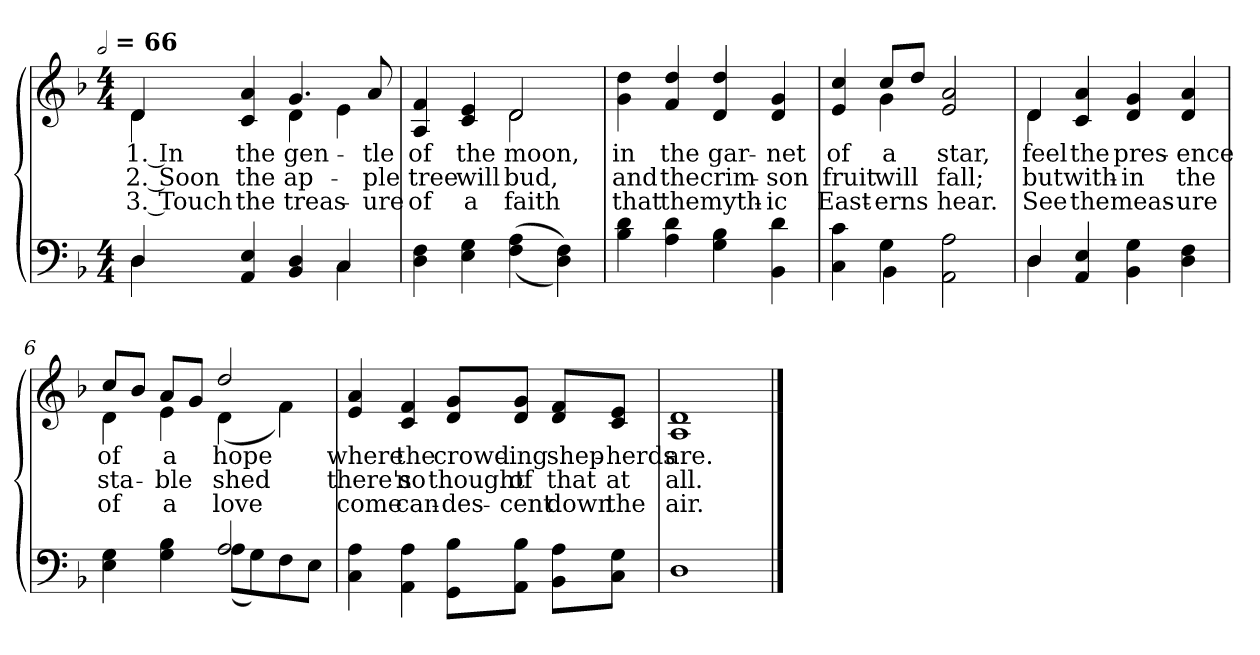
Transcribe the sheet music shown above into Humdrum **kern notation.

**kern	**kern	**text	**text	**text
*part1	*part1	*part1	*part1	*part1
*staff2	*staff1	*staff1	*staff1	*staff1
*clefF4	*clefG2	*	*	*
*k[b-]	*k[b-]	*	*	*
!!LO:TX:omd:t=[half] = 66
*M4/4	*M4/4	*	*	*
*MM132	*MM132	*	*	*
=1	=1	=1	=1	=1
*^	*^	*	*	*
4D/	4D\	4d/	4d\	1. In	2. Soon	3. Touch
4AA/ 4E/	4ryy	4c/ 4a/	4ryy	the	the	the
4BB-/ 4D/	4ryy	4.g/	4d\	gen-	ap-	treas-
4C/	4C\	.	4e\	.	.	.
.	.	8a/	.	-tle	-ple	-ure
*v	*v	*	*	*	*	*
=2	=2	=2	=2	=2	=2
4D\ 4F\	4A/ 4f/	2ryy	of	tree	of
4E\ 4G\	4c/ 4e/	.	the	will	a
(<(4F\ 4A\	2d/	2d\	moon,	bud,	faith
4D\ 4F\))	.	.	.	.	.
*	*v	*v	*	*	*
!!LO:LB:g=z
=3	=3	=3	=3	=3
4B-\ 4d\	4g\ 4dd\	in	and	that
4A 4d	4f/ 4dd/	the	the	the
4G\ 4B-\	4d/ 4dd/	gar-	crim-	myth-
4BB-\ 4d\	4d/ 4g/	-net	-son	-ic
=4	=4	=4	=4	=4
*^	*^	*	*	*
4C\ 4c\	4ryy	4e/ 4cc/	4ryy	of	fruit	East-
4G\	4BB-\	8ccL	4g\	a	will	-erns
.	.	8ddJ	.	.	.	.
2AA\ 2A\	2ryy	2e/ 2a/	2ryy	star,	fall;	hear.
=5	=5	=5	=5	=5	=5	=5
4D/	4D\	4d/	4d\	feel	but	See
4AA/ 4E/	4ryy	4c/ 4a/	4ryy	the	with-	the
4BB-\ 4G\	2ryy	4d/ 4g/	2ryy	pres-	-in	meas-
4D\ 4F\	.	4d/ 4a/	.	-ence	the	-ure
!!LO:LB:g=z	!!
=6	=6	=6	=6	=6	=6	=6
4E\ 4G\	2ryy	8ccL	4d\	of	sta-	of
.	.	8b-J	.	.	.	.
4G\ 4B-\	.	8aL	4e\	a	-ble	a
.	.	8gJ	.	.	.	.
2A	(8AL	2dd/	(4d\	hope	shed	love
.	8G)	.	.	.	.	.
.	8F	.	4f)	.	.	.
.	8EJ	.	.	.	.	.
*v	*v	*	*	*	*	*
*	*v	*v	*	*	*
=7	=7	=7	=7	=7
4C\ 4A\	4e/ 4a/	where	there's	come
4AA\ 4A\	4c/ 4f/	the	no	can-
8GG 8B-L	8d 8gL	crowd-	thought	-des-
8AA 8B-J	8d 8gJ	-ing	of	-cent
8BB- 8AL	8d 8fL	shep-	that	down
8C 8GJ	8c 8eJ	-herds	at	the
=8	=8	=8	=8	=8
*	*^	*	*	*
1D	1d	1A	are.	all.	air.
*	*v	*v	*	*	*
==	==	==	==	==
*-	*-	*-	*-	*-
